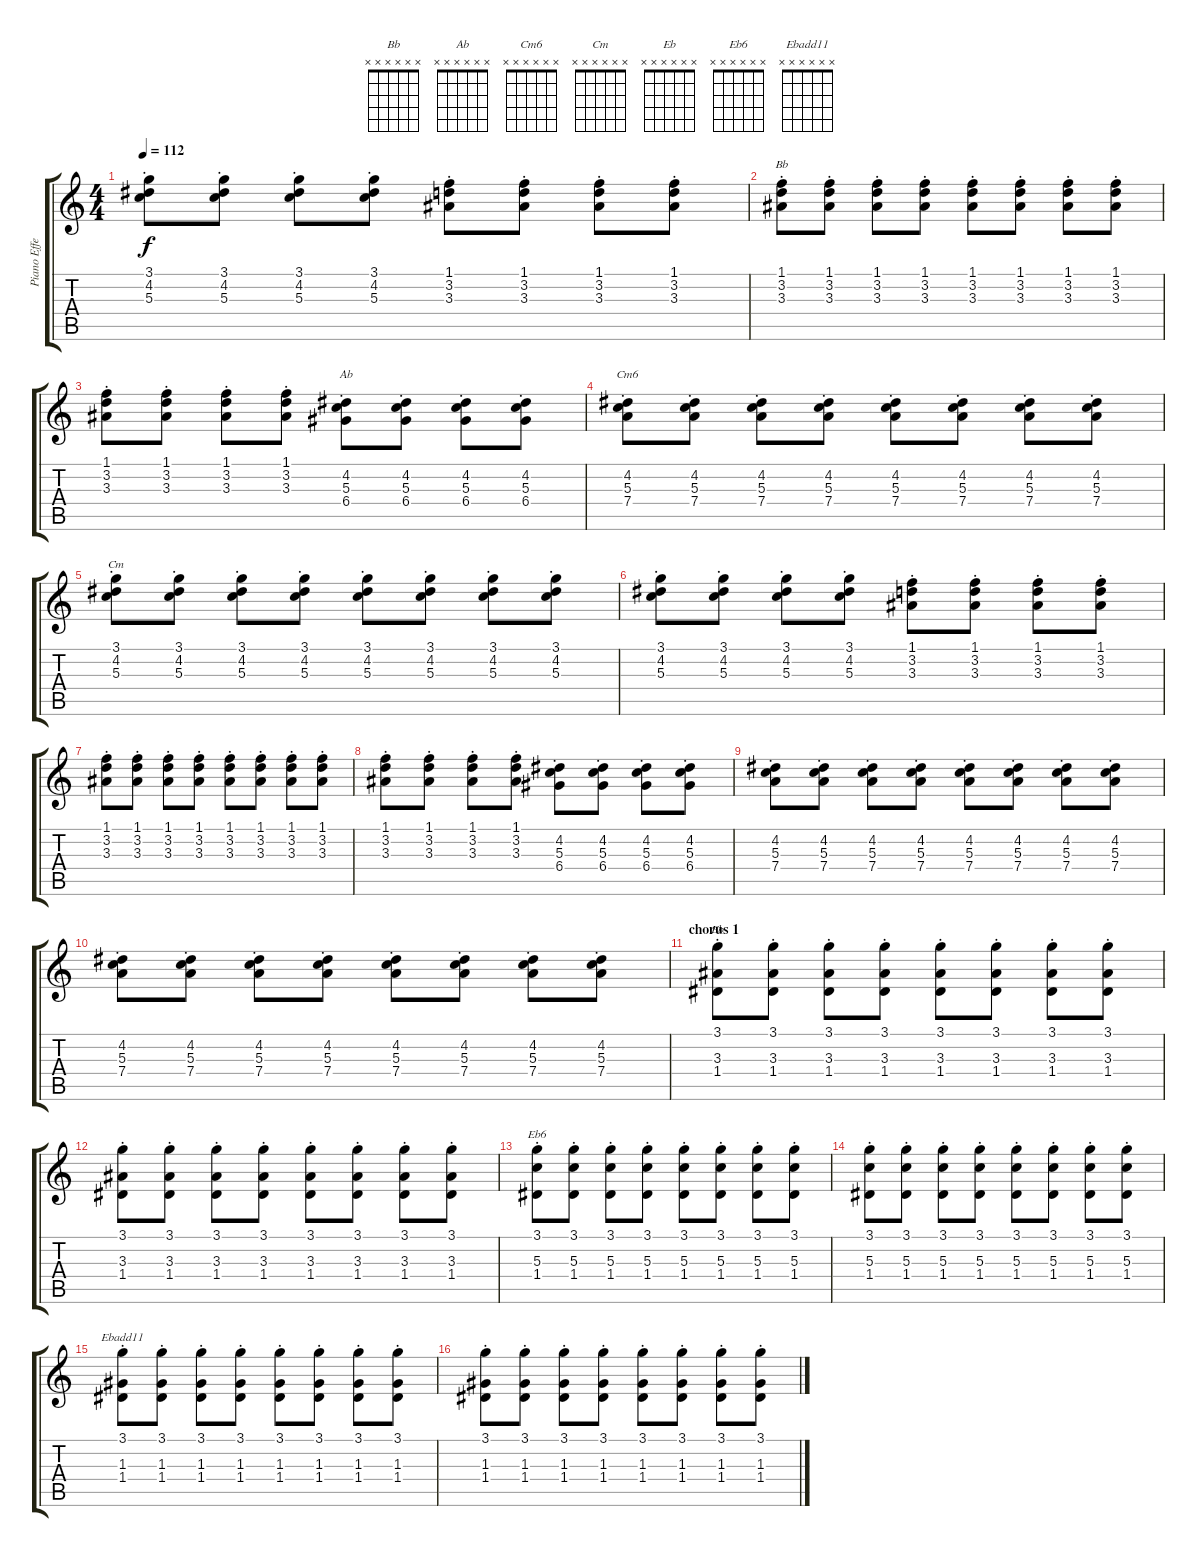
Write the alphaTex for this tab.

\track ("Piano Effect" "Piano Effe") {instrument synthbass2}
\staff {score tabs}
\tuning (E4 B3 G3 D3 A2 E2) {hide}
\chord ("Bb" x x x x x x)
\chord ("Ab" x x x x x x)
\chord ("Cm6" x x x x x x)
\chord ("Cm" x x x x x x)
\chord ("Eb" x x x x x x)
\chord ("Eb6" x x x x x x)
\chord ("Ebadd11" x x x x x x)
\ts (4 4)
\tempo 112
\clef g2
\ks c
(3.1{st} 4.2{st} 5.3{st}).8{dy f} (3.1{st} 4.2{st} 5.3{st}).8 (3.1{st} 4.2{st} 5.3{st}).8 (3.1{st} 4.2{st} 5.3{st}).8 (1.1{st} 3.2{st} 3.3{st}).8 (1.1{st} 3.2{st} 3.3{st}).8 (1.1{st} 3.2{st} 3.3{st}).8 (1.1{st} 3.2{st} 3.3{st}).8 |
(1.1{st} 3.2{st} 3.3{st}).8{ch "Bb"} (1.1{st} 3.2{st} 3.3{st}).8 (1.1{st} 3.2{st} 3.3{st}).8 (1.1{st} 3.2{st} 3.3{st}).8 (1.1{st} 3.2{st} 3.3{st}).8 (1.1{st} 3.2{st} 3.3{st}).8 (1.1{st} 3.2{st} 3.3{st}).8 (1.1{st} 3.2{st} 3.3{st}).8 |
(1.1{st} 3.2{st} 3.3{st}).8 (1.1{st} 3.2{st} 3.3{st}).8 (1.1{st} 3.2{st} 3.3{st}).8 (1.1{st} 3.2{st} 3.3{st}).8 (4.2{st} 5.3{st} 6.4{st}).8{ch "Ab"} (4.2{st} 5.3{st} 6.4{st}).8 (4.2{st} 5.3{st} 6.4{st}).8 (4.2{st} 5.3{st} 6.4{st}).8 |
(4.2{st} 5.3{st} 7.4{st}).8{ch "Cm6"} (4.2{st} 5.3{st} 7.4{st}).8 (4.2{st} 5.3{st} 7.4{st}).8 (4.2{st} 5.3{st} 7.4{st}).8 (4.2{st} 5.3{st} 7.4{st}).8 (4.2{st} 5.3{st} 7.4{st}).8 (4.2{st} 5.3{st} 7.4{st}).8 (4.2{st} 5.3{st} 7.4{st}).8 |
(3.1{st} 4.2{st} 5.3{st}).8{ch "Cm"} (3.1{st} 4.2{st} 5.3{st}).8 (3.1{st} 4.2{st} 5.3{st}).8 (3.1{st} 4.2{st} 5.3{st}).8 (3.1{st} 4.2{st} 5.3{st}).8 (3.1{st} 4.2{st} 5.3{st}).8 (3.1{st} 4.2{st} 5.3{st}).8 (3.1{st} 4.2{st} 5.3{st}).8 |
(3.1{st} 4.2{st} 5.3{st}).8 (3.1{st} 4.2{st} 5.3{st}).8 (3.1{st} 4.2{st} 5.3{st}).8 (3.1{st} 4.2{st} 5.3{st}).8 (1.1{st} 3.2{st} 3.3{st}).8 (1.1{st} 3.2{st} 3.3{st}).8 (1.1{st} 3.2{st} 3.3{st}).8 (1.1{st} 3.2{st} 3.3{st}).8 |
(1.1{st} 3.2{st} 3.3{st}).8 (1.1{st} 3.2{st} 3.3{st}).8 (1.1{st} 3.2{st} 3.3{st}).8 (1.1{st} 3.2{st} 3.3{st}).8 (1.1{st} 3.2{st} 3.3{st}).8 (1.1{st} 3.2{st} 3.3{st}).8 (1.1{st} 3.2{st} 3.3{st}).8 (1.1{st} 3.2{st} 3.3{st}).8 |
(1.1{st} 3.2{st} 3.3{st}).8 (1.1{st} 3.2{st} 3.3{st}).8 (1.1{st} 3.2{st} 3.3{st}).8 (1.1{st} 3.2{st} 3.3{st}).8 (4.2{st} 5.3{st} 6.4{st}).8 (4.2{st} 5.3{st} 6.4{st}).8 (4.2{st} 5.3{st} 6.4{st}).8 (4.2{st} 5.3{st} 6.4{st}).8 |
(4.2{st} 5.3{st} 7.4{st}).8 (4.2{st} 5.3{st} 7.4{st}).8 (4.2{st} 5.3{st} 7.4{st}).8 (4.2{st} 5.3{st} 7.4{st}).8 (4.2{st} 5.3{st} 7.4{st}).8 (4.2{st} 5.3{st} 7.4{st}).8 (4.2{st} 5.3{st} 7.4{st}).8 (4.2{st} 5.3{st} 7.4{st}).8 |
(4.2{st} 5.3{st} 7.4{st}).8 (4.2{st} 5.3{st} 7.4{st}).8 (4.2{st} 5.3{st} 7.4{st}).8 (4.2{st} 5.3{st} 7.4{st}).8 (4.2{st} 5.3{st} 7.4{st}).8 (4.2{st} 5.3{st} 7.4{st}).8 (4.2{st} 5.3{st} 7.4{st}).8 (4.2{st} 5.3{st} 7.4{st}).8 |
\section ("" "chorus 1")
(3.1{st} 3.3{st} 1.4{st}).8{ch "Eb"} (3.1{st} 3.3{st} 1.4{st}).8 (3.1{st} 3.3{st} 1.4{st}).8 (3.1{st} 3.3{st} 1.4{st}).8 (3.1{st} 3.3{st} 1.4{st}).8 (3.1{st} 3.3{st} 1.4{st}).8 (3.1{st} 3.3{st} 1.4{st}).8 (3.1{st} 3.3{st} 1.4{st}).8 |
(3.1{st} 3.3{st} 1.4{st}).8 (3.1{st} 3.3{st} 1.4{st}).8 (3.1{st} 3.3{st} 1.4{st}).8 (3.1{st} 3.3{st} 1.4{st}).8 (3.1{st} 3.3{st} 1.4{st}).8 (3.1{st} 3.3{st} 1.4{st}).8 (3.1{st} 3.3{st} 1.4{st}).8 (3.1{st} 3.3{st} 1.4{st}).8 |
(3.1{st} 5.3{st} 1.4{st}).8{ch "Eb6"} (3.1{st} 5.3{st} 1.4{st}).8 (3.1{st} 5.3{st} 1.4{st}).8 (3.1{st} 5.3{st} 1.4{st}).8 (3.1{st} 5.3{st} 1.4{st}).8 (3.1{st} 5.3{st} 1.4{st}).8 (3.1{st} 5.3{st} 1.4{st}).8 (3.1{st} 5.3{st} 1.4{st}).8 |
(3.1{st} 5.3{st} 1.4{st}).8 (3.1{st} 5.3{st} 1.4{st}).8 (3.1{st} 5.3{st} 1.4{st}).8 (3.1{st} 5.3{st} 1.4{st}).8 (3.1{st} 5.3{st} 1.4{st}).8 (3.1{st} 5.3{st} 1.4{st}).8 (3.1{st} 5.3{st} 1.4{st}).8 (3.1{st} 5.3{st} 1.4{st}).8 |
(3.1{st} 1.3{st} 1.4{st}).8{ch "Ebadd11"} (3.1{st} 1.3{st} 1.4{st}).8 (3.1{st} 1.3{st} 1.4{st}).8 (3.1{st} 1.3{st} 1.4{st}).8 (3.1{st} 1.3{st} 1.4{st}).8 (3.1{st} 1.3{st} 1.4{st}).8 (3.1{st} 1.3{st} 1.4{st}).8 (3.1{st} 1.3{st} 1.4{st}).8 |
(3.1{st} 1.3{st} 1.4{st}).8 (3.1{st} 1.3{st} 1.4{st}).8 (3.1{st} 1.3{st} 1.4{st}).8 (3.1{st} 1.3{st} 1.4{st}).8 (3.1{st} 1.3{st} 1.4{st}).8 (3.1{st} 1.3{st} 1.4{st}).8 (3.1{st} 1.3{st} 1.4{st}).8 (3.1{st} 1.3{st} 1.4{st}).8
